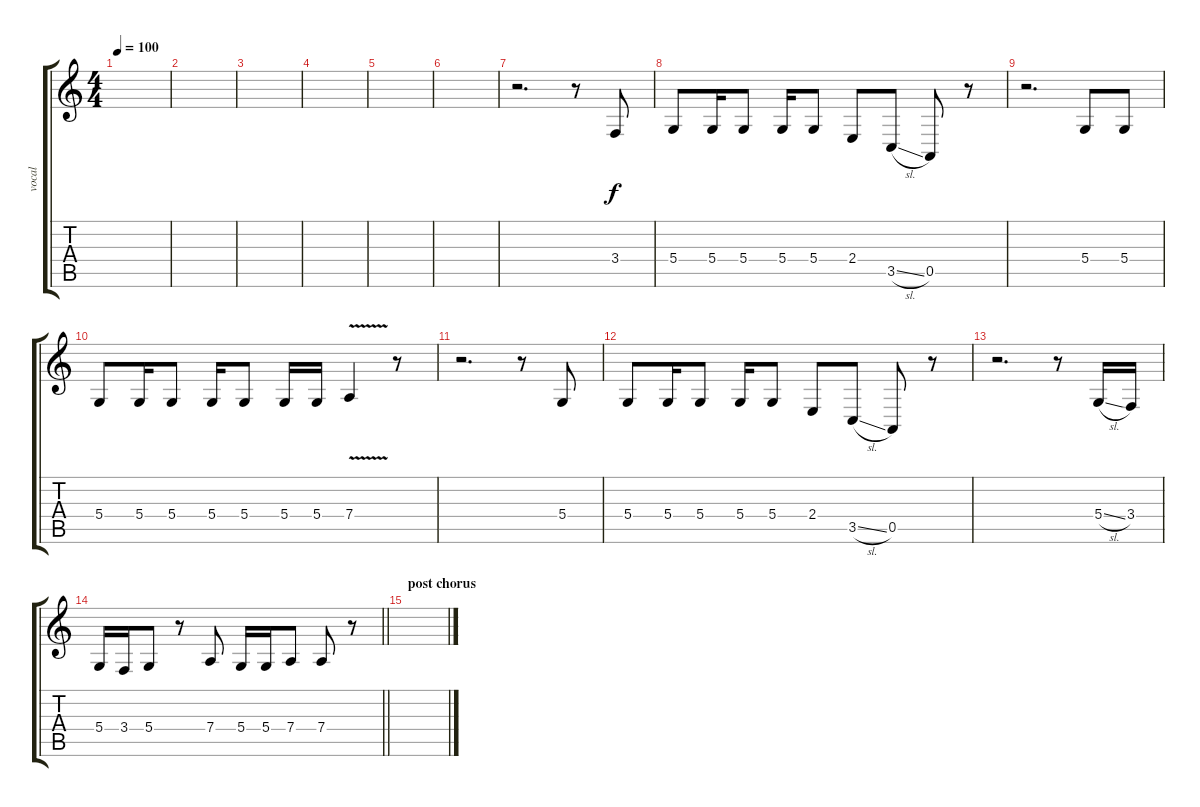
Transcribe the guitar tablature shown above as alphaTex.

\track ("vocal" "vocal") {instrument altosax}
\staff {score tabs}
\tuning (E4 B3 G3 D3 A2 D2) {hide}
\ts (4 4)
\tempo 100
\clef g2
\ks c
|
|
|
|
|
|
r.2{d} r.8 3.4.8 |
5.4.8 5.4.16 5.4.8 5.4.16 5.4.8 2.4.8 3.5{sl}.8 0.5.8 r.8 |
r.2{d} 5.4.8 5.4.8 |
5.4.8 5.4.16 5.4.8 5.4.16 5.4.8 5.4.16 5.4.16 7.4{v}.4 r.8 |
r.2{d} r.8 5.4.8 |
5.4.8 5.4.16 5.4.8 5.4.16 5.4.8 2.4.8 3.5{sl}.8 0.5.8 r.8 |
r.2{d} r.8 5.4{sl}.16 3.4.16 |
\barLineRight lightlight
5.4.16 3.4.16 5.4.8 r.8 7.4.8 5.4.16 5.4.16 7.4.8 7.4.8 r.8 |
\section ("" "post chorus")
